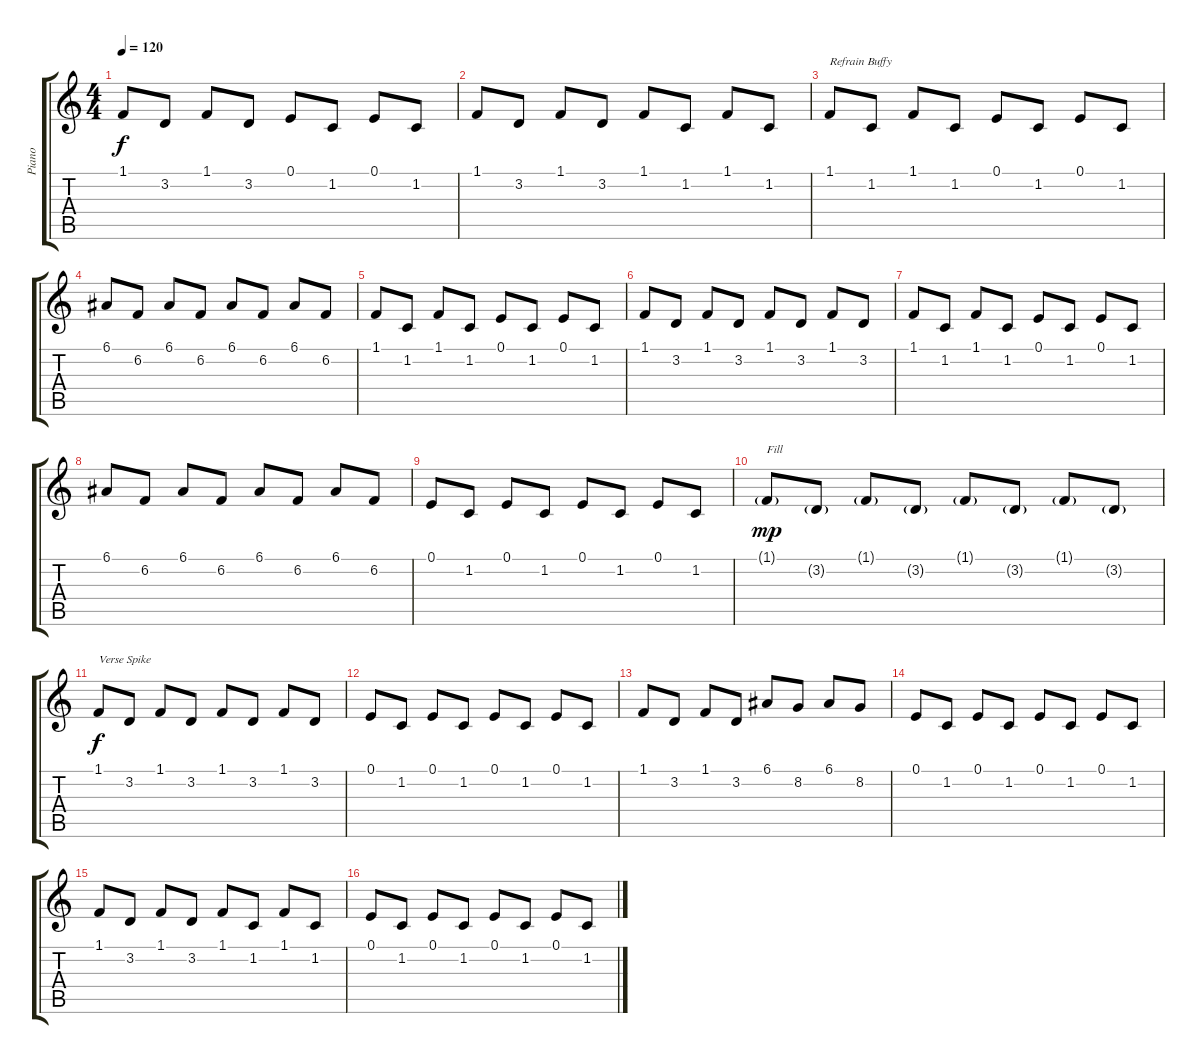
\track ("Piano" "Piano") {instrument brightacousticpiano}
\staff {score tabs}
\tuning (E4 B3 G3 D3 A2 E2) {hide}
\ts (4 4)
\tempo 120
\clef g2
\ks c
1.1.8{dy f} 3.2.8 1.1.8 3.2.8 0.1.8 1.2.8 0.1.8 1.2.8 |
1.1.8 3.2.8 1.1.8 3.2.8 1.1.8 1.2.8 1.1.8 1.2.8 |
1.1.8{txt "Refrain Buffy"} 1.2.8 1.1.8 1.2.8 0.1.8 1.2.8 0.1.8 1.2.8 |
6.1.8 6.2.8 6.1.8 6.2.8 6.1.8 6.2.8 6.1.8 6.2.8 |
1.1.8 1.2.8 1.1.8 1.2.8 0.1.8 1.2.8 0.1.8 1.2.8 |
1.1.8 3.2.8 1.1.8 3.2.8 1.1.8 3.2.8 1.1.8 3.2.8 |
1.1.8 1.2.8 1.1.8 1.2.8 0.1.8 1.2.8 0.1.8 1.2.8 |
6.1.8 6.2.8 6.1.8 6.2.8 6.1.8 6.2.8 6.1.8 6.2.8 |
0.1.8 1.2.8 0.1.8 1.2.8 0.1.8 1.2.8 0.1.8 1.2.8 |
1.1{g}.8{txt "Fill" dy mp} 3.2{g}.8 1.1{g}.8 3.2{g}.8 1.1{g}.8 3.2{g}.8 1.1{g}.8 3.2{g}.8 |
1.1.8{txt "Verse Spike" dy f} 3.2.8 1.1.8 3.2.8 1.1.8 3.2.8 1.1.8 3.2.8 |
0.1.8 1.2.8 0.1.8 1.2.8 0.1.8 1.2.8 0.1.8 1.2.8 |
1.1.8 3.2.8 1.1.8 3.2.8 6.1.8 8.2.8 6.1.8 8.2.8 |
0.1.8 1.2.8 0.1.8 1.2.8 0.1.8 1.2.8 0.1.8 1.2.8 |
1.1.8 3.2.8 1.1.8 3.2.8 1.1.8 1.2.8 1.1.8 1.2.8 |
0.1.8 1.2.8 0.1.8 1.2.8 0.1.8 1.2.8 0.1.8 1.2.8
